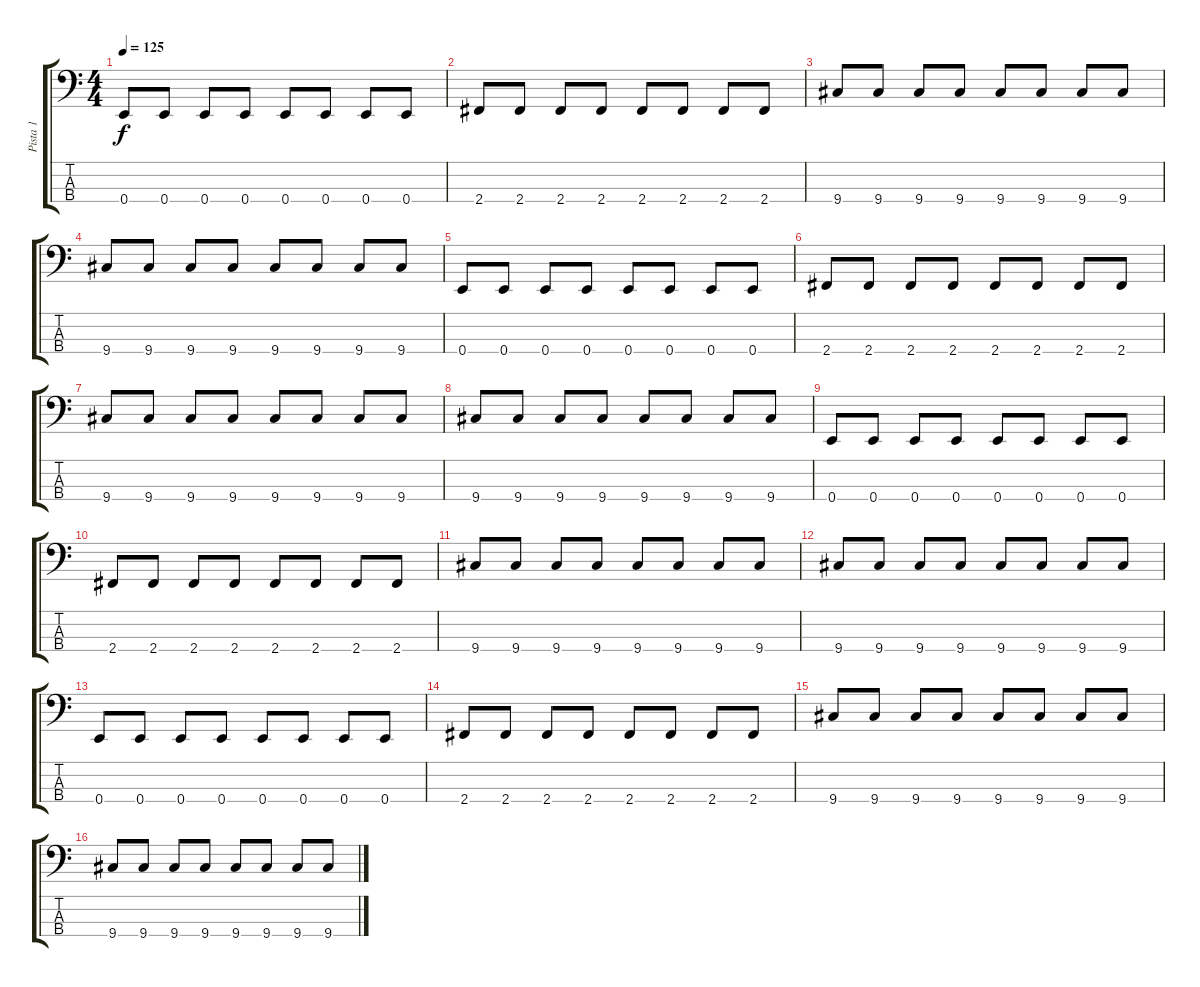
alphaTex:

\track ("Pista 1" "Pista 1") {instrument electricbasspick}
\staff {score tabs}
\tuning (G2 D2 A1 E1) {hide}
\ts (4 4)
\tempo 125
\clef f4
\ks c
0.4.8{dy f volume 16} 0.4.8 0.4.8 0.4.8 0.4.8 0.4.8 0.4.8 0.4.8 |
2.4.8 2.4.8 2.4.8 2.4.8 2.4.8 2.4.8 2.4.8 2.4.8 |
9.4.8 9.4.8 9.4.8 9.4.8 9.4.8 9.4.8 9.4.8 9.4.8 |
9.4.8 9.4.8 9.4.8 9.4.8 9.4.8 9.4.8 9.4.8 9.4.8 |
0.4.8 0.4.8 0.4.8 0.4.8 0.4.8 0.4.8 0.4.8 0.4.8 |
2.4.8 2.4.8 2.4.8 2.4.8 2.4.8 2.4.8 2.4.8 2.4.8 |
9.4.8 9.4.8 9.4.8 9.4.8 9.4.8 9.4.8 9.4.8 9.4.8 |
9.4.8 9.4.8 9.4.8 9.4.8 9.4.8 9.4.8 9.4.8 9.4.8 |
0.4.8 0.4.8 0.4.8 0.4.8 0.4.8 0.4.8 0.4.8 0.4.8 |
2.4.8 2.4.8 2.4.8 2.4.8 2.4.8 2.4.8 2.4.8 2.4.8 |
9.4.8 9.4.8 9.4.8 9.4.8 9.4.8 9.4.8 9.4.8 9.4.8 |
9.4.8 9.4.8 9.4.8 9.4.8 9.4.8 9.4.8 9.4.8 9.4.8 |
0.4.8 0.4.8 0.4.8 0.4.8 0.4.8 0.4.8 0.4.8 0.4.8 |
2.4.8 2.4.8 2.4.8 2.4.8 2.4.8 2.4.8 2.4.8 2.4.8 |
9.4.8 9.4.8 9.4.8 9.4.8 9.4.8 9.4.8 9.4.8 9.4.8 |
9.4.8 9.4.8 9.4.8 9.4.8 9.4.8 9.4.8 9.4.8 9.4.8
